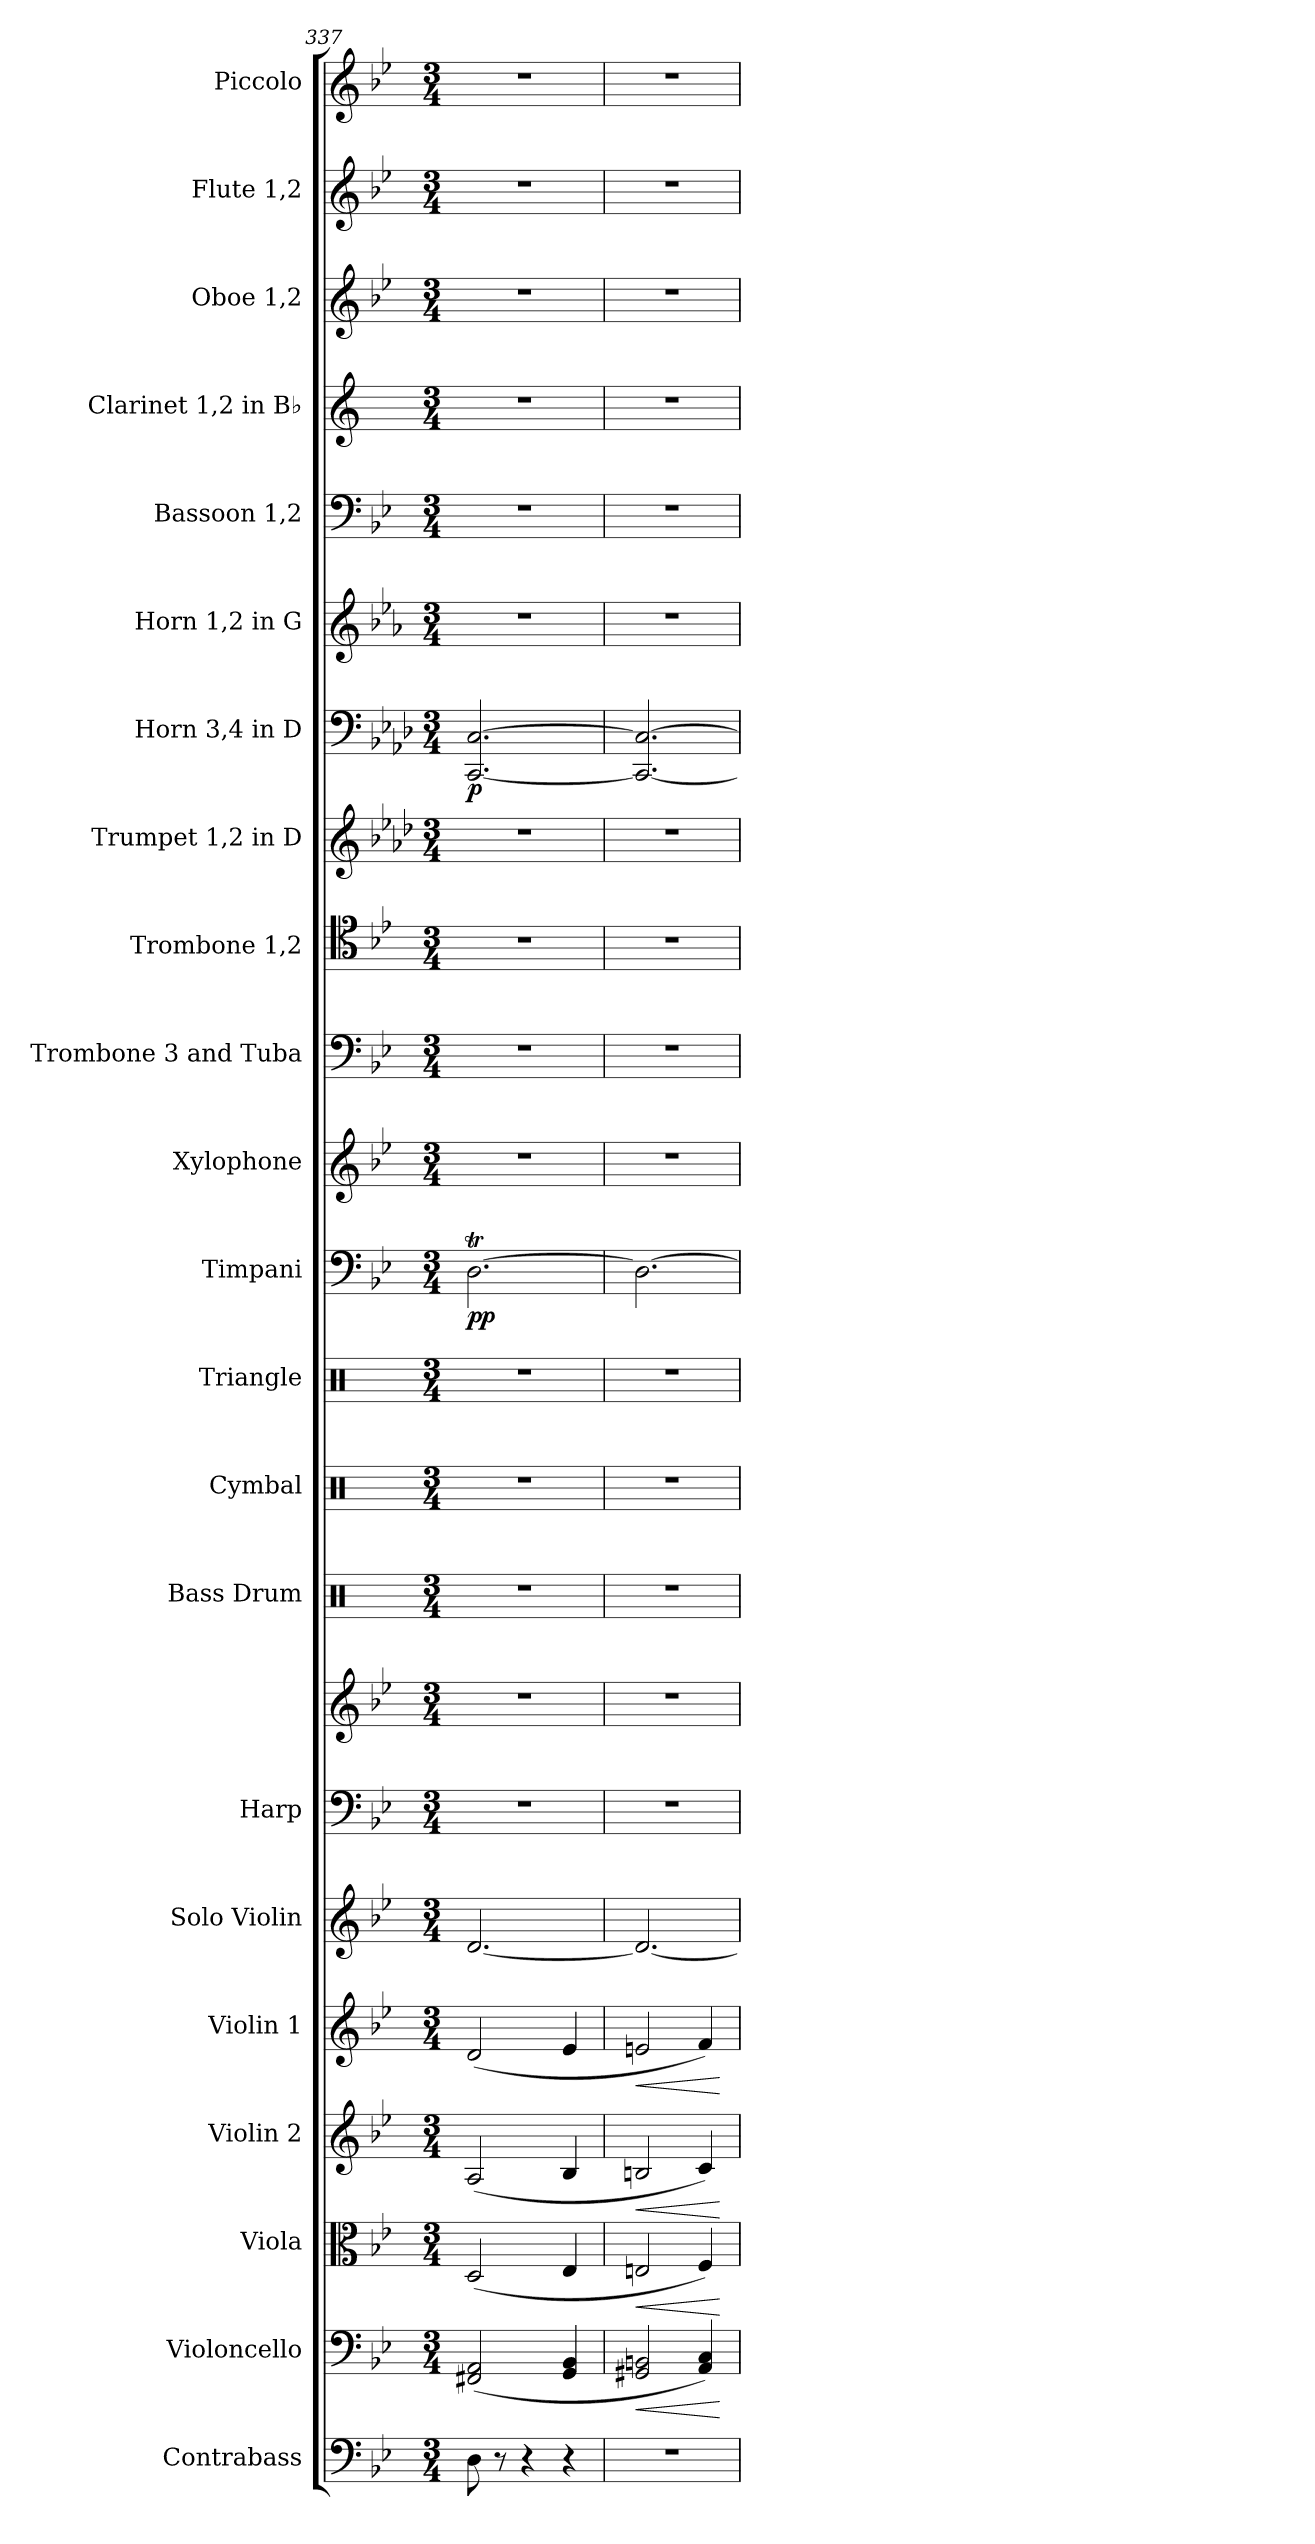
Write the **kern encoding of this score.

**kern	**kern	**dynam	**kern	**dynam	**kern	**dynam	**kern	**dynam	**kern	**kern	**kern	**kern	**kern	**kern	**kern	**dynam	**kern	**kern	**kern	**kern	**kern	**dynam	**kern	**kern	**kern	**kern	**kern	**kern
*part22	*part21	*part21	*part20	*part20	*part19	*part19	*part18	*part18	*part17	*part16	*part16	*part15	*part14	*part13	*part12	*part12	*part11	*part10	*part9	*part8	*part7	*part7	*part6	*part5	*part4	*part3	*part2	*part1
*staff23	*staff22	*staff22	*staff21	*staff21	*staff20	*staff20	*staff19	*staff19	*staff18	*staff17	*staff16	*staff15	*staff14	*staff13	*staff12	*staff12	*staff11	*staff10	*staff9	*staff8	*staff7	*staff7	*staff6	*staff5	*staff4	*staff3	*staff2	*staff1
*I"Contrabass	*I"Violoncello	*	*I"Viola	*	*I"Violin 2	*	*I"Violin 1	*	*I"Solo Violin	*I"Harp	*	*I"Bass Drum	*I"Cymbal	*I"Triangle	*I"Timpani	*	*I"Xylophone	*I"Trombone 3 and Tuba	*I"Trombone 1,2	*I"Trumpet 1,2 in D	*I"Horn 3,4 in D	*	*I"Horn 1,2 in G	*I"Bassoon 1,2	*I"Clarinet 1,2 in B♭	*I"Oboe 1,2	*I"Flute 1,2	*I"Piccolo
*I'Cb.	*I'Vc.	*	*I'Vla.	*	*I'Vln. 2	*	*I'Vln. 1	*	*I'Solo Vln.	*I'Hrp.	*	*I'B.D	*I'Cym.	*I'Trgl.	*I'Timp.	*	*I'Xyl.	*I'Tbn. 3 and Tba.	*I'Tbn. 1,2	*I'Tpt. 1,2 in D	*I'Hn. 3,4 in D	*	*I'Hn. 1,2 in G	*I'Bsn. 1,2	*I'Cl. 1,2 in B♭	*I'Ob. 1,2	*I'Fl. 1,2	*I'Picc.
*clefF4	*clefF4	*	*clefC3	*	*clefG2	*	*clefG2	*	*clefG2	*clefF4	*clefG2	*clefX	*clefX	*clefX	*clefF4	*	*clefG2	*clefF4	*clefC4	*clefG2	*clefF4	*	*clefG2	*clefF4	*clefG2	*clefG2	*clefG2	*clefG2
*ITrd7c12	*	*	*	*	*	*	*	*	*	*	*	*	*	*	*	*	*ITrd-7c-12	*	*	*ITrd-1c-2	*ITrd6c10	*	*ITrd3c5	*	*ITrd1c2	*	*	*ITrd-7c-12
*k[b-e-]	*k[b-e-]	*	*k[b-e-]	*	*k[b-e-]	*	*k[b-e-]	*	*k[b-e-]	*k[b-e-]	*k[b-e-]	*k[]	*k[]	*k[]	*k[b-e-]	*	*k[b-e-]	*k[b-e-]	*k[b-e-]	*k[b-e-]	*k[b-e-]	*	*k[b-e-]	*k[b-e-]	*k[b-e-]	*k[b-e-]	*k[b-e-]	*k[b-e-]
*M3/4	*M3/4	*	*M3/4	*	*M3/4	*	*M3/4	*	*M3/4	*M3/4	*M3/4	*M3/4	*M3/4	*M3/4	*M3/4	*	*M3/4	*M3/4	*M3/4	*M3/4	*M3/4	*	*M3/4	*M3/4	*M3/4	*M3/4	*M3/4	*M3/4
=337	=337	=337	=337	=337	=337	=337	=337	=337	=337	=337	=337	=337	=337	=337	=337	=337	=337	=337	=337	=337	=337	=337	=337	=337	=337	=337	=337	=337
!	!	!	!	!	!	!	!	!	!	!	!	!	!	!	!	!LO:DY:b	!	!	!	!	!	!LO:DY:b	!	!	!	!	!	!
8DD\	(<2FF#X/ 2AA/	.	(<2D/	.	(<2A/	.	(<2d/	.	[2.d/	2.r	2.r	2.r	2.r	2.r	[2.Dt\	pp	2.r	2.r	2.r	2.r	[2.DDD/ [2.DD/	p	2.r	2.r	2.r	2.r	2.r	2.r
8r	.	.	.	.	.	.	.	.	.	.	.	.	.	.	.	.	.	.	.	.	.	.	.	.	.	.	.	.
4r	.	.	.	.	.	.	.	.	.	.	.	.	.	.	.	.	.	.	.	.	.	.	.	.	.	.	.	.
4r	4GG/ 4BB-/	.	4E-/	.	4B-/	.	4e-/	.	.	.	.	.	.	.	.	.	.	.	.	.	.	.	.	.	.	.	.	.
=338	=338	=338	=338	=338	=338	=338	=338	=338	=338	=338	=338	=338	=338	=338	=338	=338	=338	=338	=338	=338	=338	=338	=338	=338	=338	=338	=338	=338
!	!	!LO:HP:b	!	!LO:HP:b	!	!LO:HP:b	!	!LO:HP:b	!	!	!	!	!	!	!	!	!	!	!	!	!	!	!	!	!	!	!	!
2.r	2GG#X/ 2BBn/	<	2En/	<	2Bn/	<	2en/	<	2.d/_	2.r	2.r	2.r	2.r	2.r	2.D\_	.	2.r	2.r	2.r	2.r	2.DDD/_ 2.DD/_	.	2.r	2.r	2.r	2.r	2.r	2.r
.	4AA/ 4C/)	.	4F/)	.	4c/)	.	4f/)	.	.	.	.	.	.	.	.	.	.	.	.	.	.	.	.	.	.	.	.	.
.	.	[	.	[	.	[	.	[	.	.	.	.	.	.	.	.	.	.	.	.	.	.	.	.	.	.	.	.
=	=	=	=	=	=	=	=	=	=	=	=	=	=	=	=	=	=	=	=	=	=	=	=	=	=	=	=	=
*-	*-	*-	*-	*-	*-	*-	*-	*-	*-	*-	*-	*-	*-	*-	*-	*-	*-	*-	*-	*-	*-	*-	*-	*-	*-	*-	*-	*-
